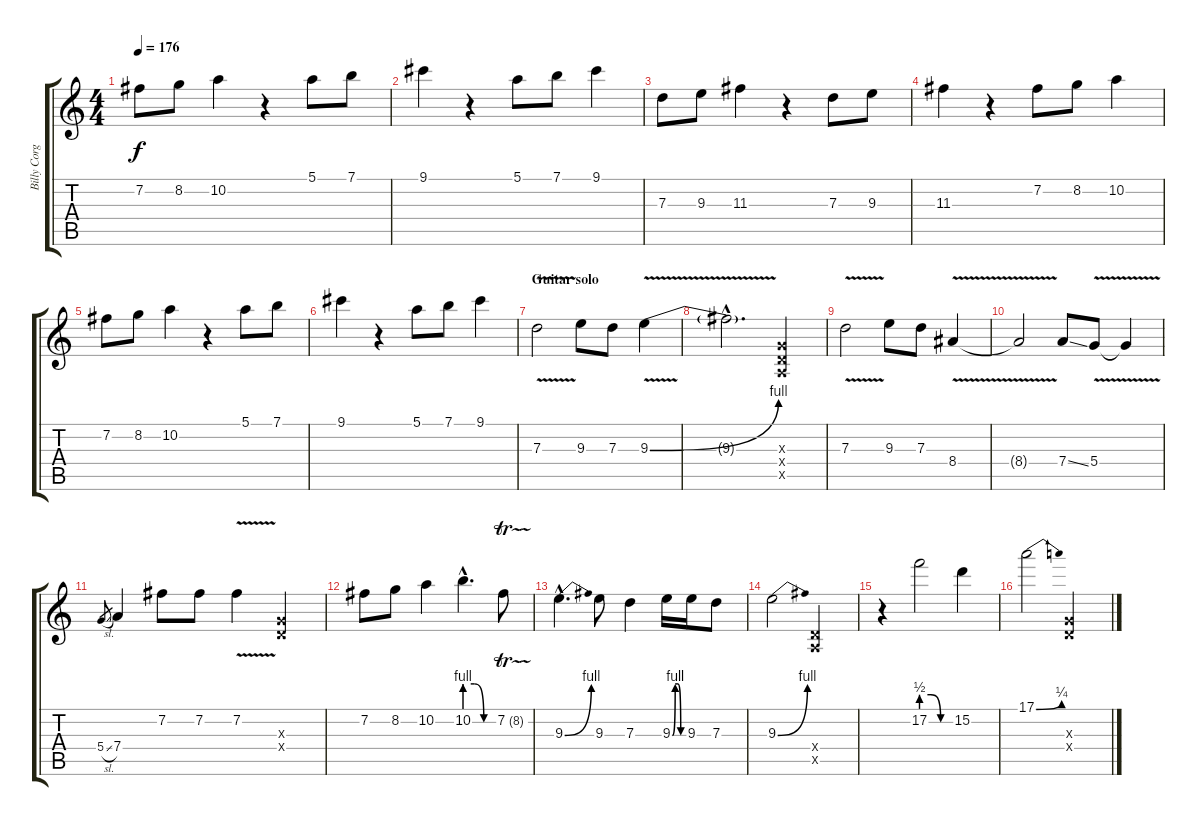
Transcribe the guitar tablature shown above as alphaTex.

\track ("Billy Corgan Solo" "Billy Corg") {instrument distortionguitar}
\staff {score tabs}
\tuning (E4 B3 G3 D3 A2 E2) {hide}
\ts (4 4)
\tempo 176
\clef g2
\ks c
7.2.8{dy f} 8.2.8 10.2.4 r.4 5.1.8 7.1.8 |
9.1.4 r.4 5.1.8 7.1.8 9.1.4 |
7.3.8 9.3.8 11.3.4 r.4 7.3.8 9.3.8 |
11.3.4 r.4 7.2.8 8.2.8 10.2.4 |
7.2.8 8.2.8 10.2.4 r.4 5.1.8 7.1.8 |
9.1.4 r.4 5.1.8 7.1.8 9.1.4 |
\section ("" "Guitar solo")
7.3{v}.2 9.3.8 7.3.8 9.3{be (bend 0 0 60 4) v}.4 |
9.3{hac t}.2{d} (0.3{x} 0.4{x} 0.5{x}).4 |
7.3{v}.2 9.3.8 7.3.8 8.4{v}.4 |
8.4{t}.2 7.4{ss}.8 5.4{v}.8 5.4{t}.4 |
5.4{sl}.8{gr} 7.4.4 7.2.8 7.2.8 7.2{v}.4 (0.3{x} 0.4{x}).4 |
7.2.8 8.2.8 10.2.4 10.2{be (custom 0 4 20 4 40 0 60 0) hac}.4{d} 7.2{tr (8 16)}.8 |
9.3{be (bend 0 0 60 4) hac}.4{d} 9.3.8 7.3.4 9.3{be (custom 0 0 15 4 30 4 45 0 60 0)}.16 9.3.16 7.3.8 |
9.3{be (bend 0 0 60 4)}.2 (0.4{x} 0.5{x}).2 |
r.4 17.2{be (custom 0 2 20 2 40 0 60 0)}.2 15.2.4 |
17.1{be (bend 0 0 60 1)}.2 (0.3{x} 0.4{x}).2
